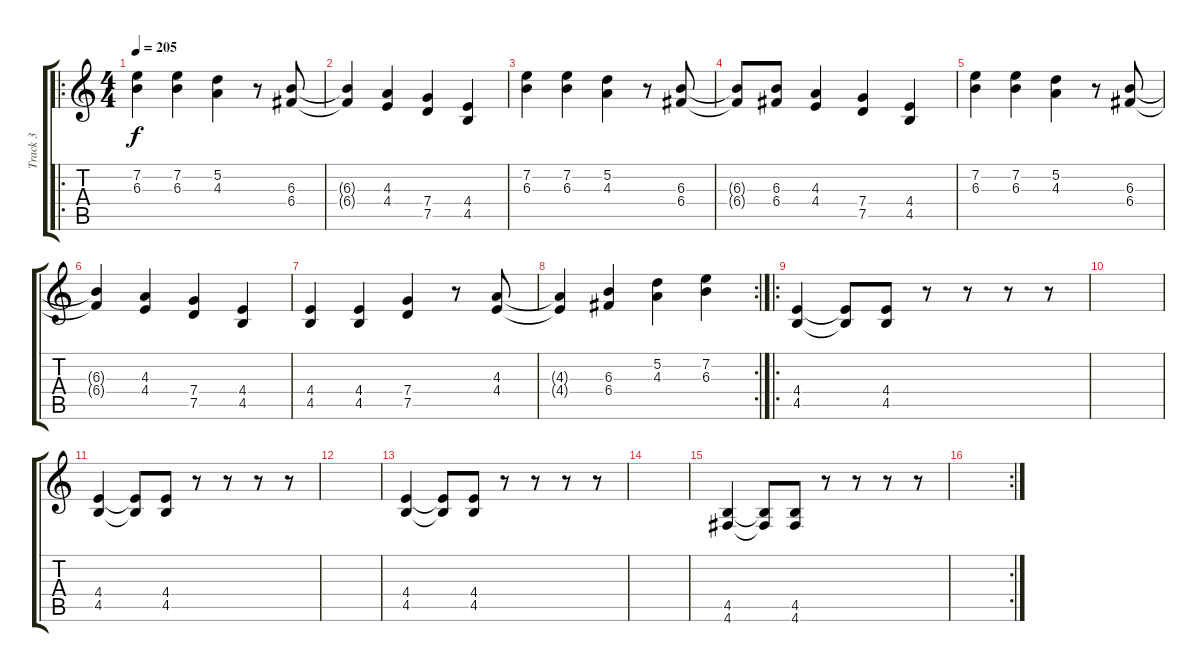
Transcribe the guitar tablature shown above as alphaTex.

\track ("Track 3" "Track 3") {instrument overdrivenguitar}
\staff {score tabs}
\tuning (D4 A3 F3 C3 G2 D2) {hide}
\ro
\ts (4 4)
\tempo 205
\clef g2
\ks c
(7.2 6.3).4{dy f} (7.2 6.3).4 (5.2 4.3).4 r.8 (6.3 6.4).8 |
(6.3{t} 6.4{t}).4 (4.3 4.4).4 (7.4 7.5).4 (4.4 4.5).4 |
(7.2 6.3).4 (7.2 6.3).4 (5.2 4.3).4 r.8 (6.3 6.4).8 |
(6.3{t} 6.4{t}).8 (6.3 6.4).8 (4.3 4.4).4 (7.4 7.5).4 (4.4 4.5).4 |
(7.2 6.3).4 (7.2 6.3).4 (5.2 4.3).4 r.8 (6.3 6.4).8 |
(6.3{t} 6.4{t}).4 (4.3 4.4).4 (7.4 7.5).4 (4.4 4.5).4 |
(4.4 4.5).4 (4.4 4.5).4 (7.4 7.5).4 r.8 (4.3 4.4).8 |
\rc 2
(4.3{t} 4.4{t}).4 (6.3 6.4).4 (5.2 4.3).4 (7.2 6.3).4 |
\ro
(4.4 4.5).4 (4.4{t} 4.5{t}).8 (4.4 4.5).8 r.8 r.8 r.8 r.8 |
|
(4.4 4.5).4 (4.4{t} 4.5{t}).8 (4.4 4.5).8 r.8 r.8 r.8 r.8 |
|
(4.4 4.5).4 (4.4{t} 4.5{t}).8 (4.4 4.5).8 r.8 r.8 r.8 r.8 |
|
(4.5 4.6).4 (4.5{t} 4.6{t}).8 (4.5 4.6).8 r.8 r.8 r.8 r.8 |
\rc 2
